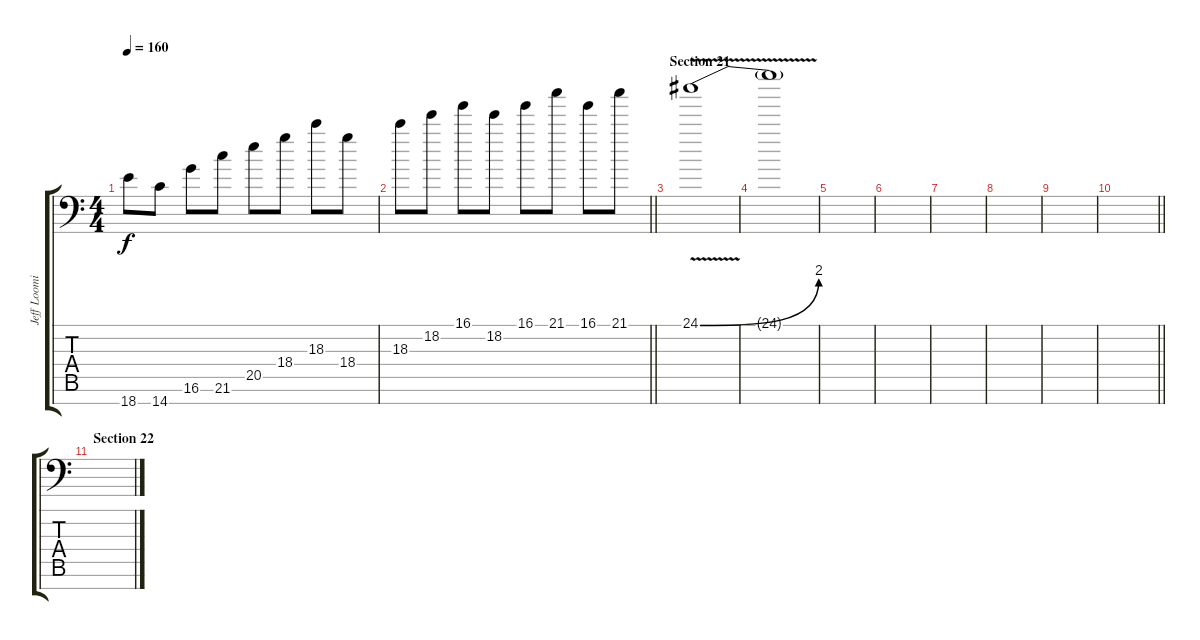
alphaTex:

\track ("Jeff Loomis - lead guitar 3" "Jeff Loomi") {instrument distortionguitar}
\staff {score tabs}
\tuning (Eb4 Bb3 Gb3 Db3 Ab2 Eb2 Bb1) {hide}
\ts (4 4)
\tempo 160
\clef f4
\ks c
18.7.8{dy f} 14.7.8 16.6.8 21.6.8 20.5.8 18.4.8 18.3.8 18.4.8 |
\barLineRight lightlight
18.3.8 18.2.8 16.1.8 18.2.8 16.1.8 21.1.8 16.1.8 21.1.8 |
\section ("" "Section 21")
24.1{be (bend 0 0 60 8) v}.1 |
24.1{t}.1 |
|
|
|
|
|
\barLineRight lightlight
|
\section ("" "Section 22")
